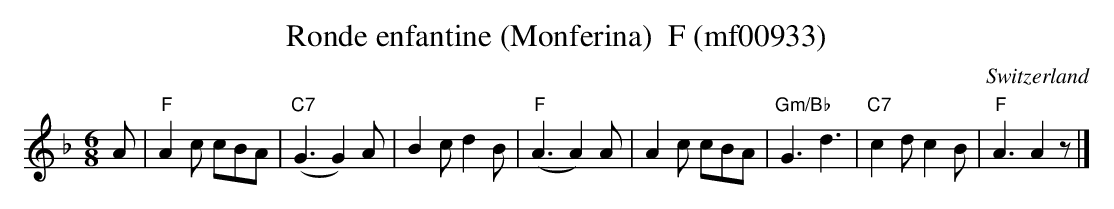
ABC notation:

X:1
T: Ronde enfantine (Monferina)  F (mf00933)
O:Switzerland
M:6/8
L:1/8
K:F major
A| "F"A2c cBA | ("C7"G3G2)A | B2c d2B | ("F"A3A2)A | A2c cBA | "Gm/Bb"G3d3 | "C7"c2d c2B | "F"A3A2z |]
